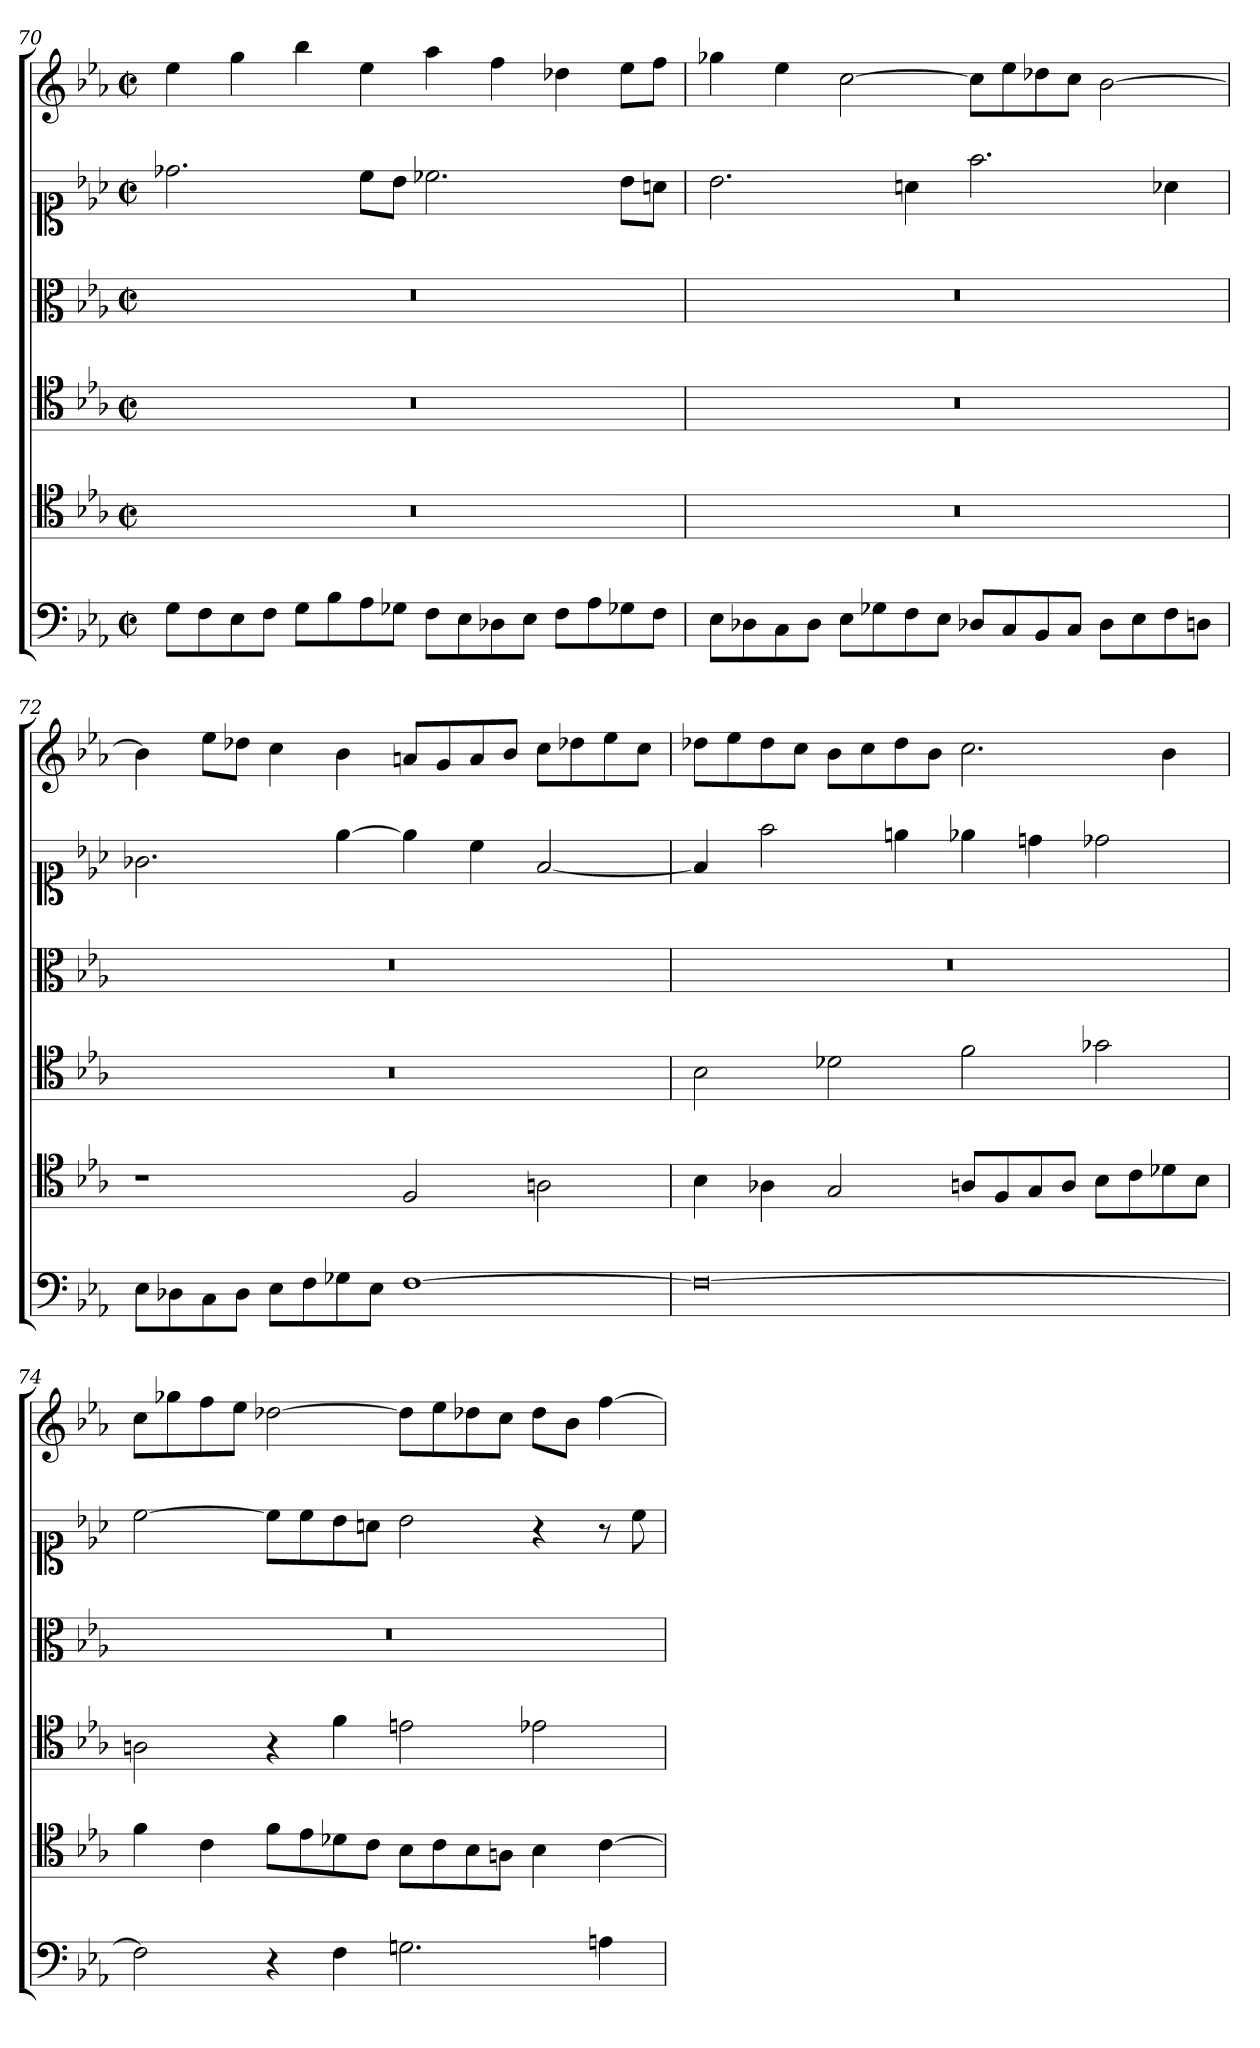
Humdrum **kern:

**kern	**kern	**kern	**kern	**kern	**kern
*part6	*part5	*part4	*part3	*part2	*part1
*staff6	*staff5	*staff4	*staff3	*staff2	*staff1
*clefF4	*clefC4	*clefC4	*clefC3	*clefC1	*clefG2
*k[b-e-a-]	*k[b-e-a-]	*k[b-e-a-]	*k[b-e-a-]	*k[b-e-a-]	*k[b-e-a-]
*c:	*c:	*c:	*c:	*c:	*c:
*M2/1	*M2/1	*M2/1	*M2/1	*M2/1	*M2/1
*met(c|)	*met(c|)	*met(c|)	*met(c|)	*met(c|)	*met(c|)
=70	=70	=70	=70	=70	=70
8GL	0r	0r	0r	2.dd-X	4ee-
8F	.	.	.	.	.
8E-	.	.	.	.	4gg
8FJ	.	.	.	.	.
8GL	.	.	.	.	4bb-
8B-	.	.	.	.	.
8A-	.	.	.	8ccL	4ee-
8G-XJ	.	.	.	8b-J	.
8FL	.	.	.	2.cc-X	4aa-
8E-	.	.	.	.	.
8D-X	.	.	.	.	4ff
8E-J	.	.	.	.	.
8FL	.	.	.	.	4dd-X
8A-	.	.	.	.	.
8G-X	.	.	.	8b-L	8ee-L
8FJ	.	.	.	8anJ	8ffJ
=71	=71	=71	=71	=71	=71
8E-L	0r	0r	0r	2.b-	4gg-X
8D-X	.	.	.	.	.
8C	.	.	.	.	4ee-
8D-J	.	.	.	.	.
8E-L	.	.	.	.	[2cc
8G-X	.	.	.	.	.
8F	.	.	.	4an	.
8E-J	.	.	.	.	.
8D-XL	.	.	.	2.ff	8ccL]
8C	.	.	.	.	8ee-
8BB-	.	.	.	.	8dd-X
8CJ	.	.	.	.	8ccJ
8D-L	.	.	.	.	[2b-
8E-	.	.	.	.	.
8F	.	.	.	4a-X	.
8DnJ	.	.	.	.	.
=72	=72	=72	=72	=72	=72
8E-L	1r	0r	0r	2.g-X	4b-]
8D-X	.	.	.	.	.
8C	.	.	.	.	8ee-L
8D-J	.	.	.	.	8dd-XJ
8E-L	.	.	.	.	4cc
8F	.	.	.	.	.
8G-X	.	.	.	[4ee-	4b-
8E-J	.	.	.	.	.
[1F	2F	.	.	4ee-]	8anL
.	.	.	.	.	8g
.	.	.	.	4cc	8a
.	.	.	.	.	8b-J
.	2An	.	.	[2f	8ccL
.	.	.	.	.	8dd-X
.	.	.	.	.	8ee-
.	.	.	.	.	8ccJ
=73	=73	=73	=73	=73	=73
0F_	4B-	2B-	0r	4f]	8dd-XL
.	.	.	.	.	8ee-
.	4A-X	.	.	2ff	8dd-
.	.	.	.	.	8ccJ
.	2G	2d-X	.	.	8b-L
.	.	.	.	.	8cc
.	.	.	.	4een	8dd-
.	.	.	.	.	8b-J
.	8AnL	2f	.	4ee-X	2.cc
.	8F	.	.	.	.
.	8G	.	.	4ddn	.
.	8AJ	.	.	.	.
.	8B-L	2g-X	.	2dd-X	.
.	8c	.	.	.	.
.	8d-X	.	.	.	4b-
.	8B-J	.	.	.	.
=74	=74	=74	=74	=74	=74
2F]	4f	2An	0r	[2cc	8ccL
.	.	.	.	.	8gg-X
.	4c	.	.	.	8ff
.	.	.	.	.	8ee-J
4r	8fL	4r	.	8ccL]	[2dd-X
.	8e-	.	.	8cc	.
4F	8d-X	4f	.	8b-	.
.	8cJ	.	.	8anJ	.
2.Gn	8B-L	2en	.	2b-	8dd-L]
.	8c	.	.	.	8ee-
.	8B-	.	.	.	8dd-X
.	8AnJ	.	.	.	8ccJ
.	4B-	2e-X	.	4r	8dd-L
.	.	.	.	.	8b-J
4An	[4c	.	.	8r	[4ff
.	.	.	.	8cc	.
=	=	=	=	=	=
*-	*-	*-	*-	*-	*-
